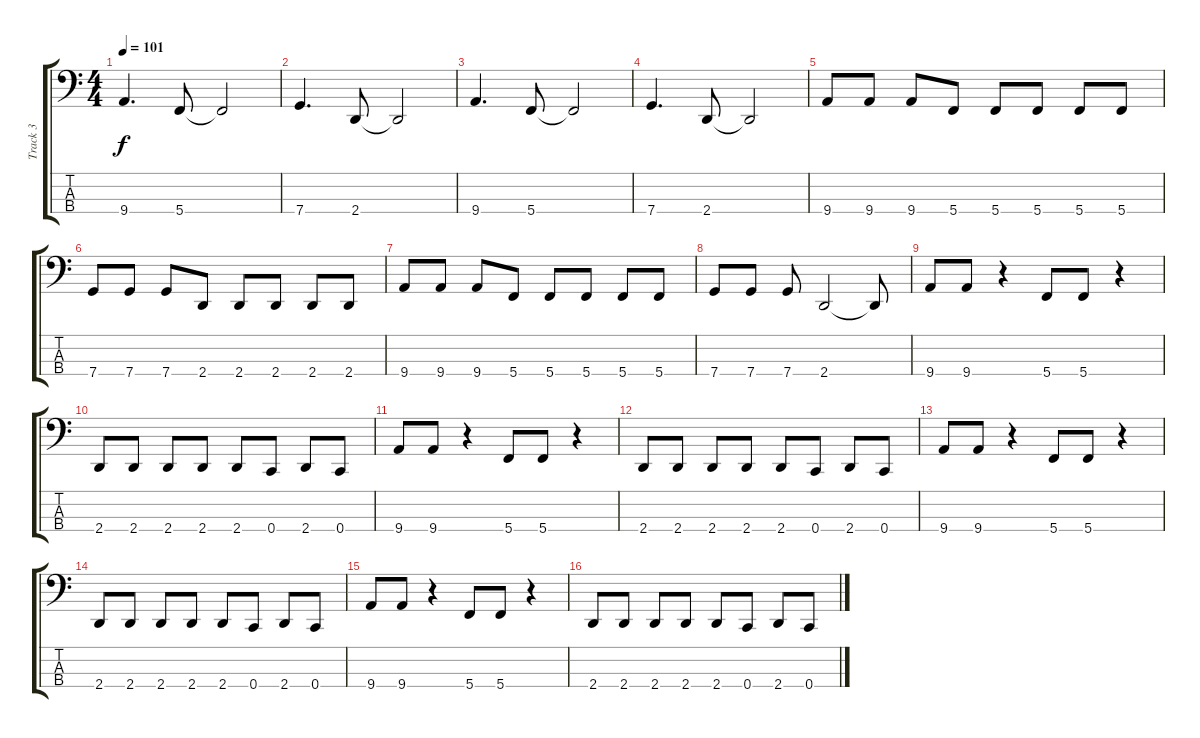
\track ("Track 3" "Track 3") {instrument electricbassfinger}
\staff {score tabs}
\tuning (F2 C2 G1 C1) {hide}
\ts (4 4)
\tempo 101
\clef f4
\ks c
9.4.4{d dy f} 5.4.8 5.4{t}.2 |
7.4.4{d} 2.4.8 2.4{t}.2 |
9.4.4{d} 5.4.8 5.4{t}.2 |
7.4.4{d} 2.4.8 2.4{t}.2 |
9.4.8 9.4.8 9.4.8 5.4.8 5.4.8 5.4.8 5.4.8 5.4.8 |
7.4.8 7.4.8 7.4.8 2.4.8 2.4.8 2.4.8 2.4.8 2.4.8 |
9.4.8 9.4.8 9.4.8 5.4.8 5.4.8 5.4.8 5.4.8 5.4.8 |
7.4.8 7.4.8 7.4.8 2.4.2 2.4{t}.8 |
9.4.8 9.4.8 r.4 5.4.8 5.4.8 r.4 |
2.4.8 2.4.8 2.4.8 2.4.8 2.4.8 0.4.8 2.4.8 0.4.8 |
9.4.8 9.4.8 r.4 5.4.8 5.4.8 r.4 |
2.4.8 2.4.8 2.4.8 2.4.8 2.4.8 0.4.8 2.4.8 0.4.8 |
9.4.8 9.4.8 r.4 5.4.8 5.4.8 r.4 |
2.4.8 2.4.8 2.4.8 2.4.8 2.4.8 0.4.8 2.4.8 0.4.8 |
9.4.8 9.4.8 r.4 5.4.8 5.4.8 r.4 |
2.4.8 2.4.8 2.4.8 2.4.8 2.4.8 0.4.8 2.4.8 0.4.8
